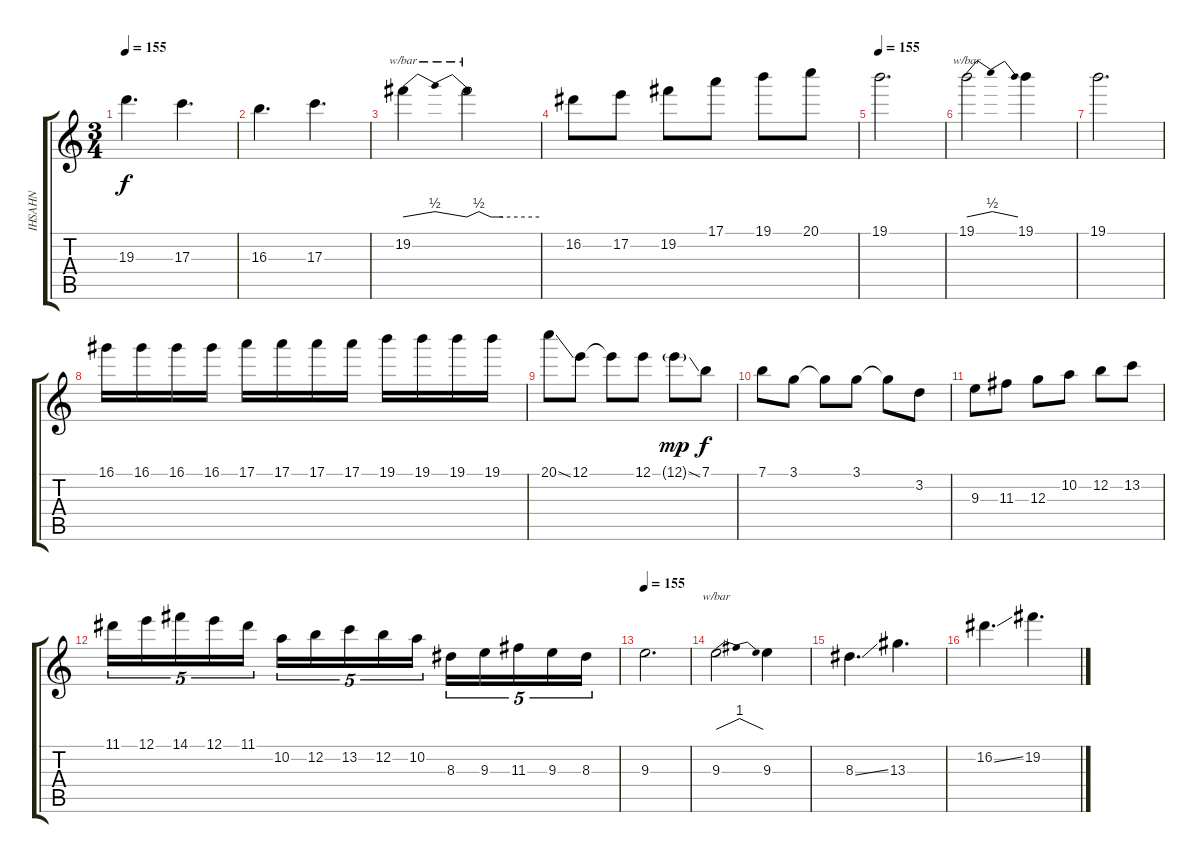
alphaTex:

\track ("IHSAHN" "IHSAHN") {instrument distortionguitar}
\staff {score tabs}
\tuning (E4 B3 G3 D3 A2 E2) {hide}
\ts (3 4)
\tempo 155
\clef g2
\ks c
19.3.4{d dy f} 17.3.4{d} |
16.3.4{d} 17.3.4{d} |
19.2.4{tbe (dip default 0 0 30 2 60 0)} 19.2{t}.2{tbe (custom default 0 0 10 2 20 0 25 0 30 0 60 0)} |
16.2.8 17.2.8 19.2.8 17.1.8 19.1.8 20.1.8 |
\tempo 155
19.1.2{d} |
19.1.2{tbe (dip default 0 0 30 2 60 0)} 19.1.4 |
19.1.2{d} |
16.1.16 16.1.16 16.1.16 16.1.16 17.1.16 17.1.16 17.1.16 17.1.16 19.1.16 19.1.16 19.1.16 19.1.16 |
20.1{ss}.8 12.1.8 12.1{t}.8 12.1.8 12.1{ss g}.8{dy mp} 7.1.8{dy f} |
7.1.8 3.1.8 3.1{t}.8 3.1.8 3.1{t}.8 3.2.8 |
9.3.8 11.3.8 12.3.8 10.2.8 12.2.8 13.2.8 |
11.1.16{tu (5 4)} 12.1.16{tu (5 4)} 14.1.16{tu (5 4)} 12.1.16{tu (5 4)} 11.1.16{tu (5 4)} 10.2.16{tu (5 4)} 12.2.16{tu (5 4)} 13.2.16{tu (5 4)} 12.2.16{tu (5 4)} 10.2.16{tu (5 4)} 8.3.16{tu (5 4)} 9.3.16{tu (5 4)} 11.3.16{tu (5 4)} 9.3.16{tu (5 4)} 8.3.16{tu (5 4)} |
\tempo 155
9.3.2{d} |
9.3.2{tbe (dip default 0 0 30 4 60 0)} 9.3.4 |
8.3{ss}.4{d} 13.3.4{d} |
16.2{ss}.4{d} 19.2.4{d}
